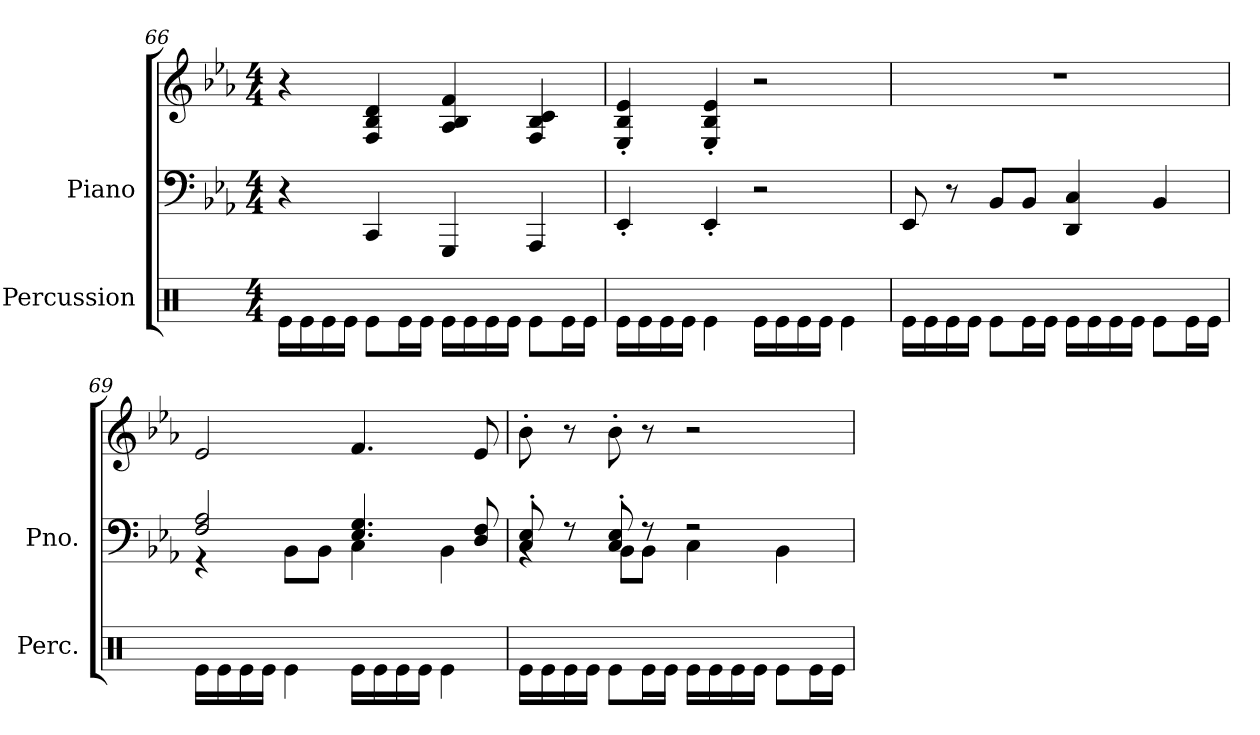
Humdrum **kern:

**kern	**kern	**kern
*part2	*part1	*part1
*staff3	*staff2	*staff1
*I"Percussion	*I"Piano	*
*I'Perc.	*I'Pno.	*
*clefX	*clefF4	*clefG2
*k[]	*k[b-e-a-]	*k[b-e-a-]
*	*E-:	*E-:
*M4/4	*M4/4	*M4/4
=66	=66	=66
16Re\LL	4r	4r
16Re\	.	.
16Re\	.	.
16Re\JJ	.	.
8Re\L	4CC/	4F/ 4B-/ 4d/
16Re\L	.	.
16Re\JJ	.	.
16Re\LL	4GGG/	4A-/ 4B-/ 4f/
16Re\	.	.
16Re\	.	.
16Re\JJ	.	.
8Re\L	4AAA-/	4F/ 4B-/ 4c/
16Re\L	.	.
16Re\JJ	.	.
=67	=67	=67
16Re\LL	4EE-'/	4E-/' 4B-/' 4e-/'
16Re\	.	.
16Re\	.	.
16Re\JJ	.	.
4Re\	4EE-'/	4E-/' 4B-/' 4e-/'
16Re\LL	2r	2r
16Re\	.	.
16Re\	.	.
16Re\JJ	.	.
4Re\	.	.
!!LO:LB:g=z
=68	=68	=68
16Re\LL	8EE-/	1r
16Re\	.	.
16Re\	8r	.
16Re\JJ	.	.
8Re\L	8BB-/L	.
16Re\L	8BB-/J	.
16Re\JJ	.	.
16Re\LL	4DD/ 4C/	.
16Re\	.	.
16Re\	.	.
16Re\JJ	.	.
8Re\L	4BB-/	.
16Re\L	.	.
16Re\JJ	.	.
=69	=69	=69
*	*^	*
16Re\LL	2F/ 2A-/	4r	2e-/
16Re\	.	.	.
16Re\	.	.	.
16Re\JJ	.	.	.
4Re\	.	8BB-\L	.
.	.	8BB-\J	.
16Re\LL	4.E-/ 4.G/	4C\	4.f/
16Re\	.	.	.
16Re\	.	.	.
16Re\JJ	.	.	.
4Re\	.	4BB-\	.
.	8D/ 8F/	.	8e-/
=70	=70	=70	=70
16Re\LL	8C/' 8E-/'	4rBB	8b-'\
16Re\	.	.	.
16Re\	8r	.	8r
16Re\JJ	.	.	.
8Re\L	8C/' 8E-/'	8BB-\L	8b-'\
16Re\L	8r	8BB-\J	8r
16Re\JJ	.	.	.
16Re\LL	2r	4C\	2r
16Re\	.	.	.
16Re\	.	.	.
16Re\JJ	.	.	.
8Re\L	.	4BB-\	.
16Re\L	.	.	.
16Re\JJ	.	.	.
*	*v	*v	*
=	=	=
*-	*-	*-
